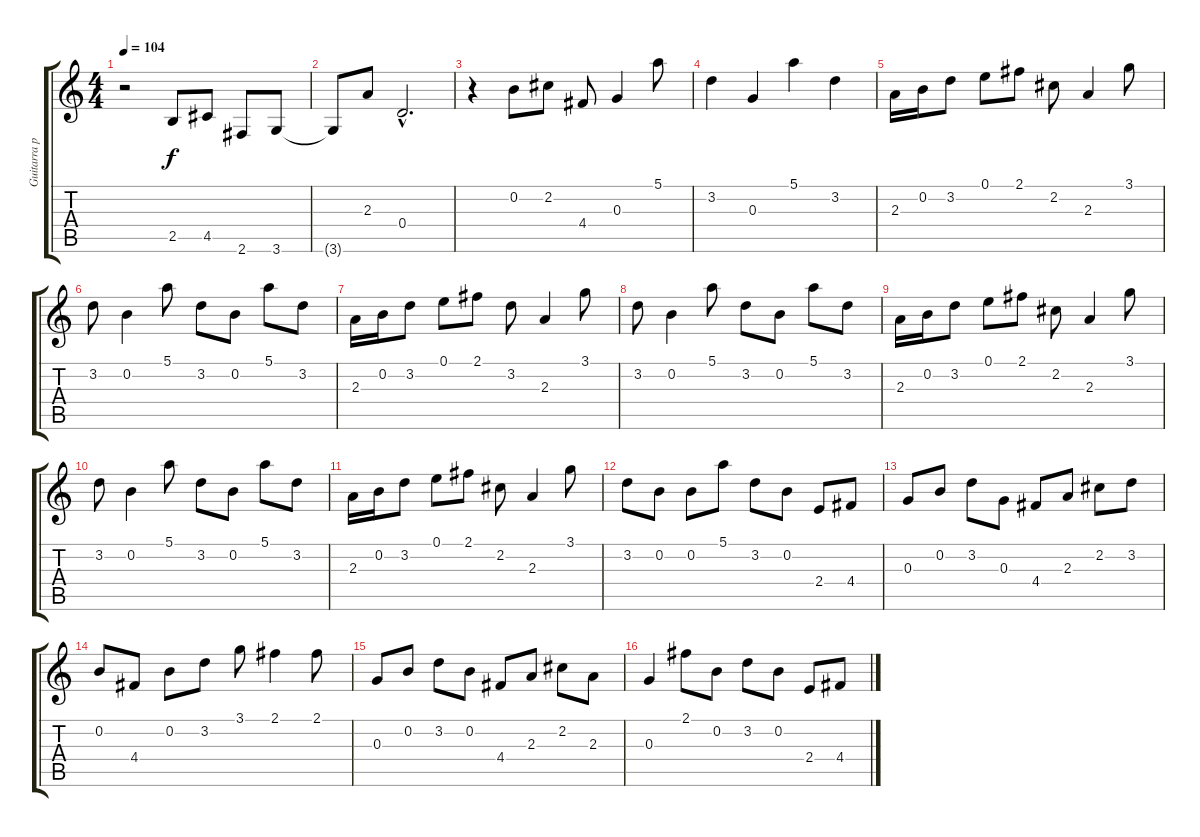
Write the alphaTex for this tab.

\track ("Guitarra pulida" "Guitarra p") {instrument electricguitarjazz}
\staff {score tabs}
\tuning (E4 B3 G3 D3 A2 E2) {hide}
\ts (4 4)
\tempo 104
\clef g2
\ks c
r.2{dy f instrument electricguitarjazz} 2.5.8 4.5.8 2.6.8 3.6.8 |
3.6{t}.8 2.3.8 0.4{hac}.2{d} |
r.4 0.2.8 2.2.8 4.4.8 0.3.4 5.1.8 |
3.2.4 0.3.4 5.1.4 3.2.4 |
2.3.16 0.2.16 3.2.8 0.1.8 2.1.8 2.2.8 2.3.4 3.1.8 |
3.2.8 0.2.4 5.1.8 3.2.8 0.2.8 5.1.8 3.2.8 |
2.3.16 0.2.16 3.2.8 0.1.8 2.1.8 3.2.8 2.3.4 3.1.8 |
3.2.8 0.2.4 5.1.8 3.2.8 0.2.8 5.1.8 3.2.8 |
2.3.16 0.2.16 3.2.8 0.1.8 2.1.8 2.2.8 2.3.4 3.1.8 |
3.2.8 0.2.4 5.1.8 3.2.8 0.2.8 5.1.8 3.2.8 |
2.3.16 0.2.16 3.2.8 0.1.8 2.1.8 2.2.8 2.3.4 3.1.8 |
3.2.8 0.2.8 0.2.8 5.1.8 3.2.8 0.2.8 2.4.8 4.4.8 |
0.3.8 0.2.8 3.2.8 0.3.8 4.4.8 2.3.8 2.2.8 3.2.8 |
0.2.8 4.4.8 0.2.8 3.2.8 3.1.8 2.1.4 2.1.8 |
0.3.8 0.2.8 3.2.8 0.2.8 4.4.8 2.3.8 2.2.8 2.3.8 |
0.3.4 2.1.8 0.2.8 3.2.8 0.2.8 2.4.8 4.4.8
